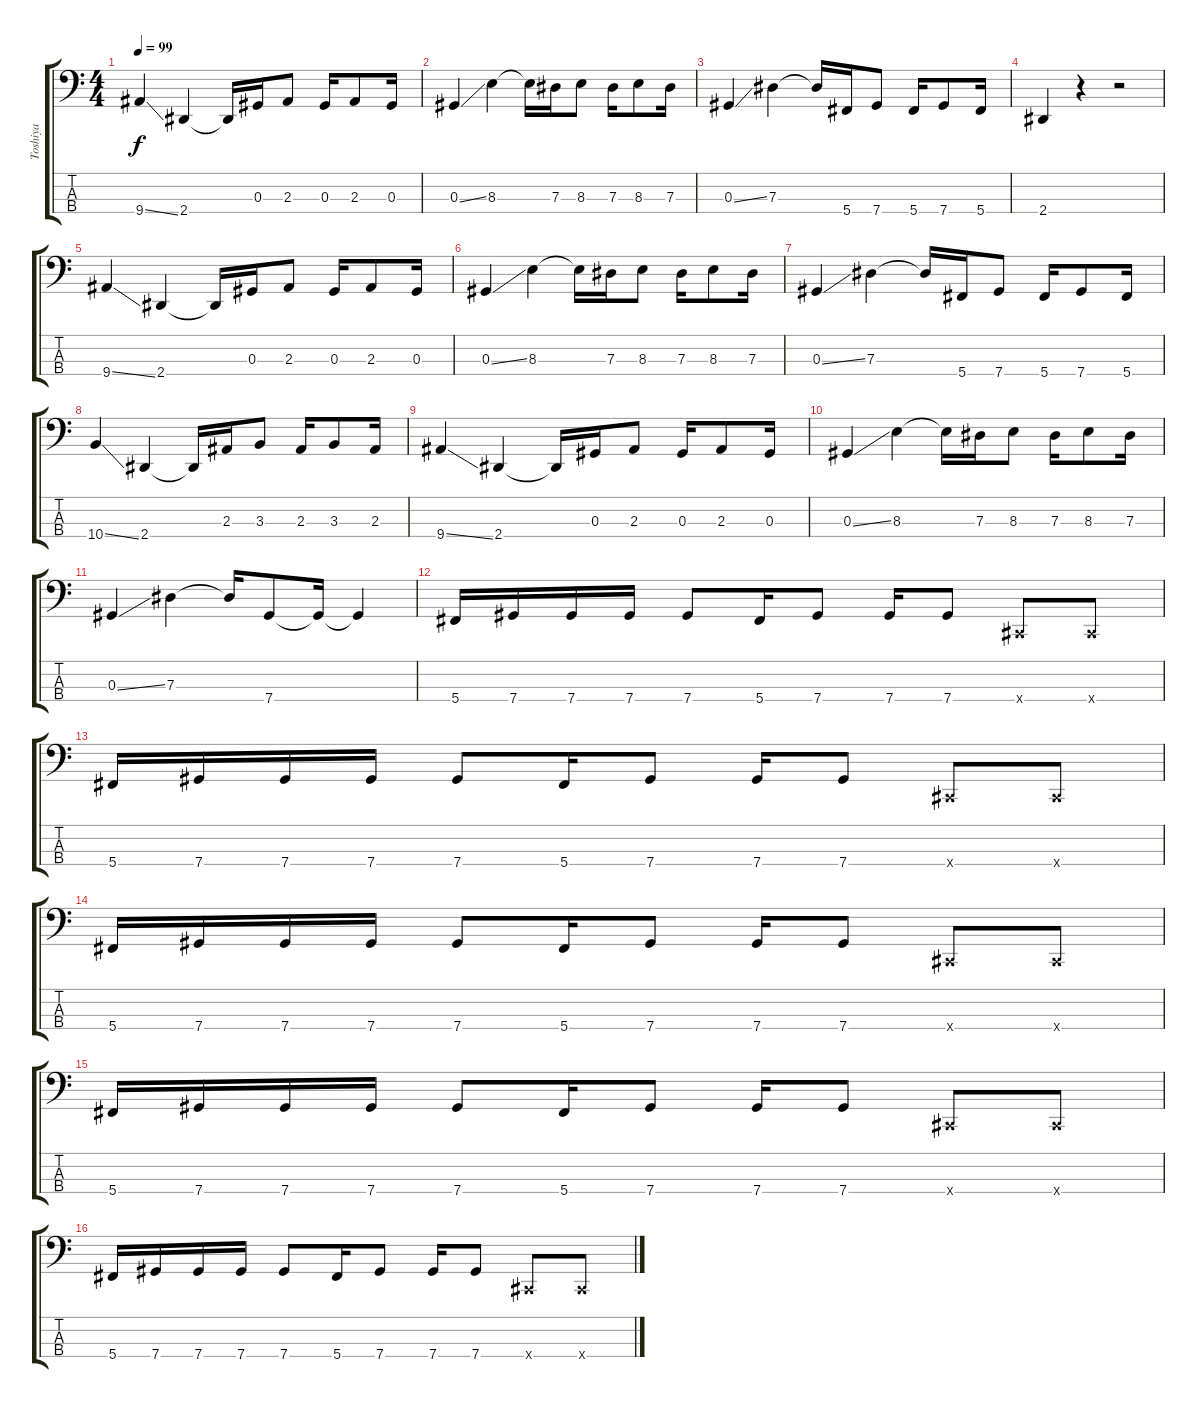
\track ("Toshiya" "Toshiya") {instrument electricbasspick}
\staff {score tabs}
\tuning (Gb2 Db2 Ab1 Db1) {hide}
\ts (4 4)
\tempo 99
\clef f4
\ks c
9.4{ss}.4{dy f} 2.4.4 2.4{t}.16 0.3.16 2.3.8 0.3.16 2.3.8 0.3.16 |
0.3{ss}.4 8.3.4 8.3{t}.16 7.3.16 8.3.8 7.3.16 8.3.8 7.3.16 |
0.3{ss}.4 7.3.4 7.3{t}.16 5.4.16 7.4.8 5.4.16 7.4.8 5.4.16 |
2.4.4 r.4 r.2 |
9.4{ss}.4 2.4.4 2.4{t}.16 0.3.16 2.3.8 0.3.16 2.3.8 0.3.16 |
0.3{ss}.4 8.3.4 8.3{t}.16 7.3.16 8.3.8 7.3.16 8.3.8 7.3.16 |
0.3{ss}.4 7.3.4 7.3{t}.16 5.4.16 7.4.8 5.4.16 7.4.8 5.4.16 |
10.4{ss}.4 2.4.4 2.4{t}.16 2.3.16 3.3.8 2.3.16 3.3.8 2.3.16 |
9.4{ss}.4 2.4.4 2.4{t}.16 0.3.16 2.3.8 0.3.16 2.3.8 0.3.16 |
0.3{ss}.4 8.3.4 8.3{t}.16 7.3.16 8.3.8 7.3.16 8.3.8 7.3.16 |
0.3{ss}.4 7.3.4 7.3{t}.16 7.4.8 7.4{t}.16 7.4{t}.4 |
5.4.16 7.4.16 7.4.16 7.4.16 7.4.8 5.4.16 7.4.8 7.4.16 7.4.8 0.4{x}.8 0.4{x}.8 |
5.4.16 7.4.16 7.4.16 7.4.16 7.4.8 5.4.16 7.4.8 7.4.16 7.4.8 0.4{x}.8 0.4{x}.8 |
5.4.16 7.4.16 7.4.16 7.4.16 7.4.8 5.4.16 7.4.8 7.4.16 7.4.8 0.4{x}.8 0.4{x}.8 |
5.4.16 7.4.16 7.4.16 7.4.16 7.4.8 5.4.16 7.4.8 7.4.16 7.4.8 0.4{x}.8 0.4{x}.8 |
5.4.16 7.4.16 7.4.16 7.4.16 7.4.8 5.4.16 7.4.8 7.4.16 7.4.8 0.4{x}.8 0.4{x}.8
